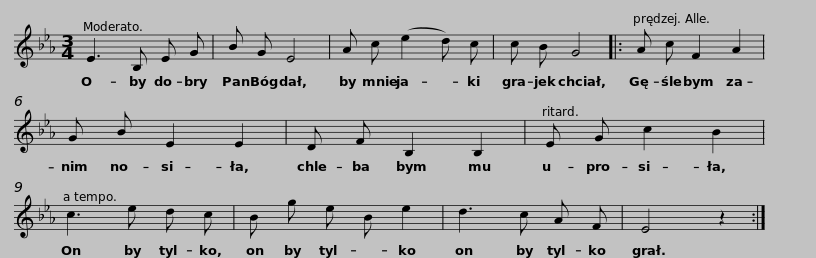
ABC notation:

X:1
L:1/8
M:3/4
I:linebreak $
K:Eb
V:1 treble
V:1
 E3 B, E G | B G E4 | A c (e2 d) c | c B G4 |: A c F2 A2 | %5
 G B E2 E2 |$ D F B,2 B,2 | E G c2 B2 | c3 e d c | B g e B e2 | %10
 d3 c A F | E4 z2 :| %12
